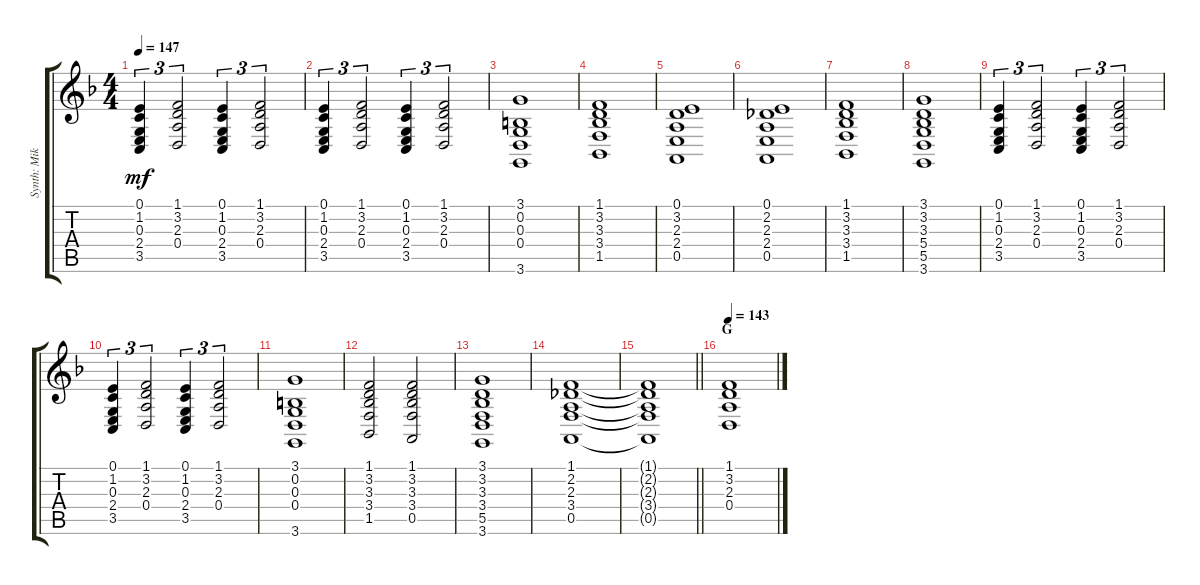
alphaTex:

\track ("Synth: Mike" "Synth: Mik") {instrument synthstrings1}
\staff {score tabs}
\tuning (E4 B3 G3 D3 A2 E2) {hide}
\ts (4 4)
\tempo 147
\clef g2
\ks f
(0.1 1.2 0.3 2.4 3.5).4{tu (3 2) dy mf} (1.1 3.2 2.3 0.4).2{tu (3 2)} (0.1 1.2 0.3 2.4 3.5).4{tu (3 2)} (1.1 3.2 2.3 0.4).2{tu (3 2)} |
(0.1 1.2 0.3 2.4 3.5).4{tu (3 2)} (1.1 3.2 2.3 0.4).2{tu (3 2)} (0.1 1.2 0.3 2.4 3.5).4{tu (3 2)} (1.1 3.2 2.3 0.4).2{tu (3 2)} |
(3.1 0.2 0.3 0.4 3.6).1 |
(1.1 3.2 3.3 3.4 1.5).1 |
(0.1 3.2 2.3 2.4 0.5).1 |
(0.1 2.2 2.3 2.4 0.5).1 |
(1.1 3.2 3.3 3.4 1.5).1 |
(3.1 3.2 3.3 5.4 5.5 3.6).1 |
(0.1 1.2 0.3 2.4 3.5).4{tu (3 2)} (1.1 3.2 2.3 0.4).2{tu (3 2)} (0.1 1.2 0.3 2.4 3.5).4{tu (3 2)} (1.1 3.2 2.3 0.4).2{tu (3 2)} |
(0.1 1.2 0.3 2.4 3.5).4{tu (3 2)} (1.1 3.2 2.3 0.4).2{tu (3 2)} (0.1 1.2 0.3 2.4 3.5).4{tu (3 2)} (1.1 3.2 2.3 0.4).2{tu (3 2)} |
(3.1 0.2 0.3 0.4 3.6).1 |
(1.1 3.2 3.3 3.4 1.5).2 (1.1 3.2 3.3 3.4 0.5).2 |
(3.1 3.2 3.3 3.4 5.5 3.6).1 |
(1.1 2.2 2.3 3.4 0.5).1 |
\barLineRight lightlight
(1.1{t} 2.2{t} 2.3{t} 3.4{t} 0.5{t}).1 |
\section ("" "G")
\tempo 143
(1.1 3.2 2.3 0.4).1
